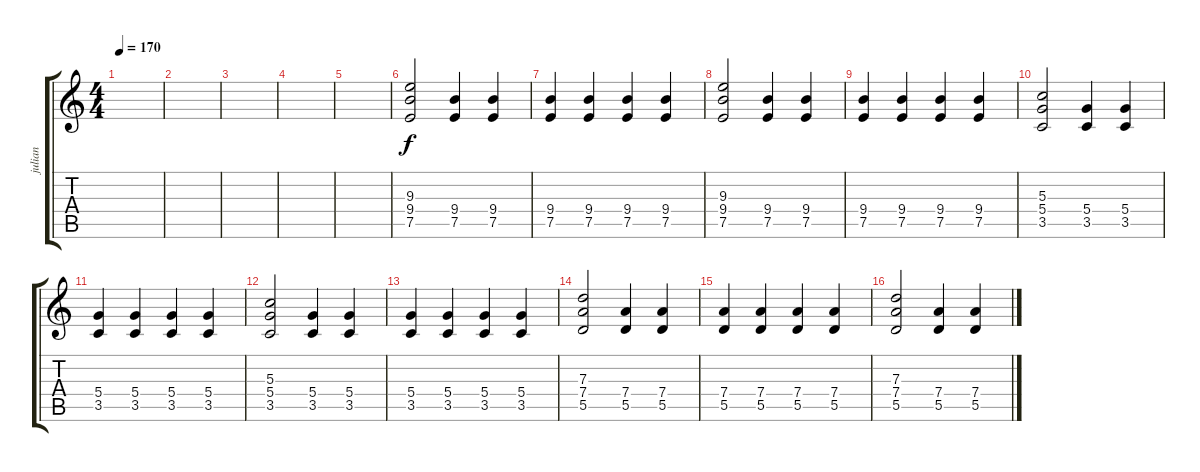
\track ("julian" "julian") {instrument overdrivenguitar}
\staff {score tabs}
\tuning (E4 B3 G3 D3 A2 E2) {hide}
\ts (4 4)
\tempo 170
\clef g2
\ks c
|
|
|
|
|
(9.3 9.4 7.5).2 (9.4 7.5).4 (9.4 7.5).4 |
(9.4 7.5).4 (9.4 7.5).4 (9.4 7.5).4 (9.4 7.5).4 |
(9.3 9.4 7.5).2 (9.4 7.5).4 (9.4 7.5).4 |
(9.4 7.5).4 (9.4 7.5).4 (9.4 7.5).4 (9.4 7.5).4 |
(5.3 5.4 3.5).2 (5.4 3.5).4 (5.4 3.5).4 |
(5.4 3.5).4 (5.4 3.5).4 (5.4 3.5).4 (5.4 3.5).4 |
(5.3 5.4 3.5).2 (5.4 3.5).4 (5.4 3.5).4 |
(5.4 3.5).4 (5.4 3.5).4 (5.4 3.5).4 (5.4 3.5).4 |
(7.3 7.4 5.5).2 (7.4 5.5).4 (7.4 5.5).4 |
(7.4 5.5).4 (7.4 5.5).4 (7.4 5.5).4 (7.4 5.5).4 |
(7.3 7.4 5.5).2 (7.4 5.5).4 (7.4 5.5).4
